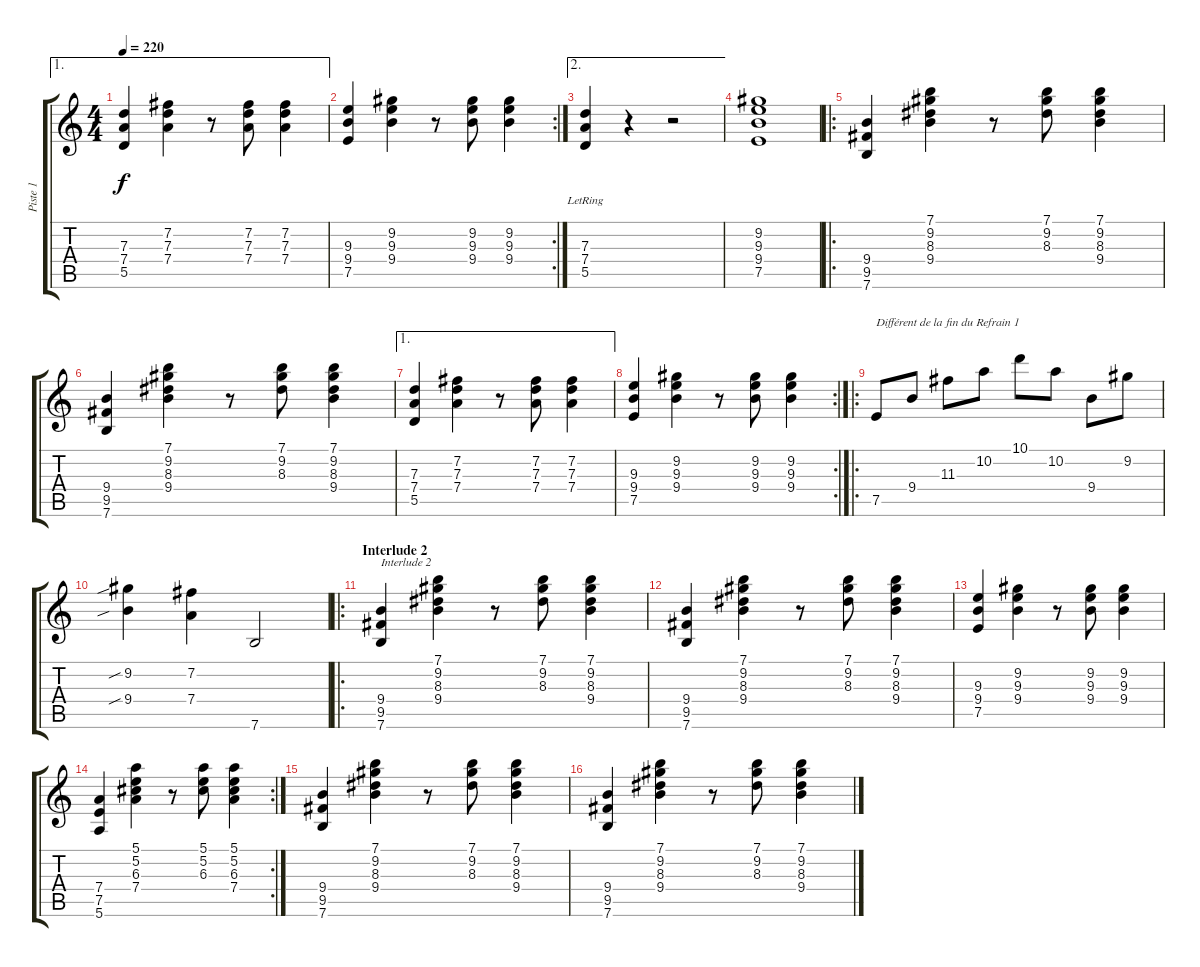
\track ("Piste 1" "Piste 1") {instrument acousticguitarnylon}
\staff {score tabs}
\tuning (E4 B3 G3 D3 A2 E2) {hide}
\ae 1
\ts (4 4)
\tempo 220
\clef g2
\ks c
(7.3 7.4 5.5).4{dy f} (7.2 7.3 7.4).4 r.8 (7.2 7.3 7.4).8 (7.2 7.3 7.4).4 |
\rc 2
(9.3 9.4 7.5).4 (9.2 9.3 9.4).4 r.8 (9.2 9.3 9.4).8 (9.2 9.3 9.4).4 |
\ae 2
(7.3{lr} 7.4{lr} 5.5{lr}).4 r.4 r.2 |
(9.2 9.3 9.4 7.5).1 |
\ro
(9.4 9.5 7.6).4 (7.1 9.2 8.3 9.4).4 r.8 (7.1 9.2 8.3).8 (7.1 9.2 8.3 9.4).4 |
(9.4 9.5 7.6).4 (7.1 9.2 8.3 9.4).4 r.8 (7.1 9.2 8.3).8 (7.1 9.2 8.3 9.4).4 |
\ae 1
(7.3 7.4 5.5).4 (7.2 7.3 7.4).4 r.8 (7.2 7.3 7.4).8 (7.2 7.3 7.4).4 |
\rc 2
(9.3 9.4 7.5).4 (9.2 9.3 9.4).4 r.8 (9.2 9.3 9.4).8 (9.2 9.3 9.4).4 |
\ro
7.5.8{txt "Différent de la fin du Refrain 1"} 9.4.8 11.3.8 10.2.8 10.1.8 10.2.8 9.4.8 9.2.8 |
(9.2{sib} 9.4{sib}).4 (7.2 7.4).4 7.6.2 |
\ro
\section ("" "Interlude 2")
(9.4 9.5 7.6).4{txt "Interlude 2" volume 10} (7.1 9.2 8.3 9.4).4 r.8 (7.1 9.2 8.3).8 (7.1 9.2 8.3 9.4).4 |
(9.4 9.5 7.6).4 (7.1 9.2 8.3 9.4).4 r.8 (7.1 9.2 8.3).8 (7.1 9.2 8.3 9.4).4 |
(9.3 9.4 7.5).4 (9.2 9.3 9.4).4 r.8 (9.2 9.3 9.4).8 (9.2 9.3 9.4).4 |
\rc 2
(7.4 7.5 5.6).4 (5.1 5.2 6.3 7.4).4 r.8 (5.1 5.2 6.3).8 (5.1 5.2 6.3 7.4).4 |
(9.4 9.5 7.6).4 (7.1 9.2 8.3 9.4).4 r.8 (7.1 9.2 8.3).8 (7.1 9.2 8.3 9.4).4 |
(9.4 9.5 7.6).4 (7.1 9.2 8.3 9.4).4 r.8 (7.1 9.2 8.3).8 (7.1 9.2 8.3 9.4).4
